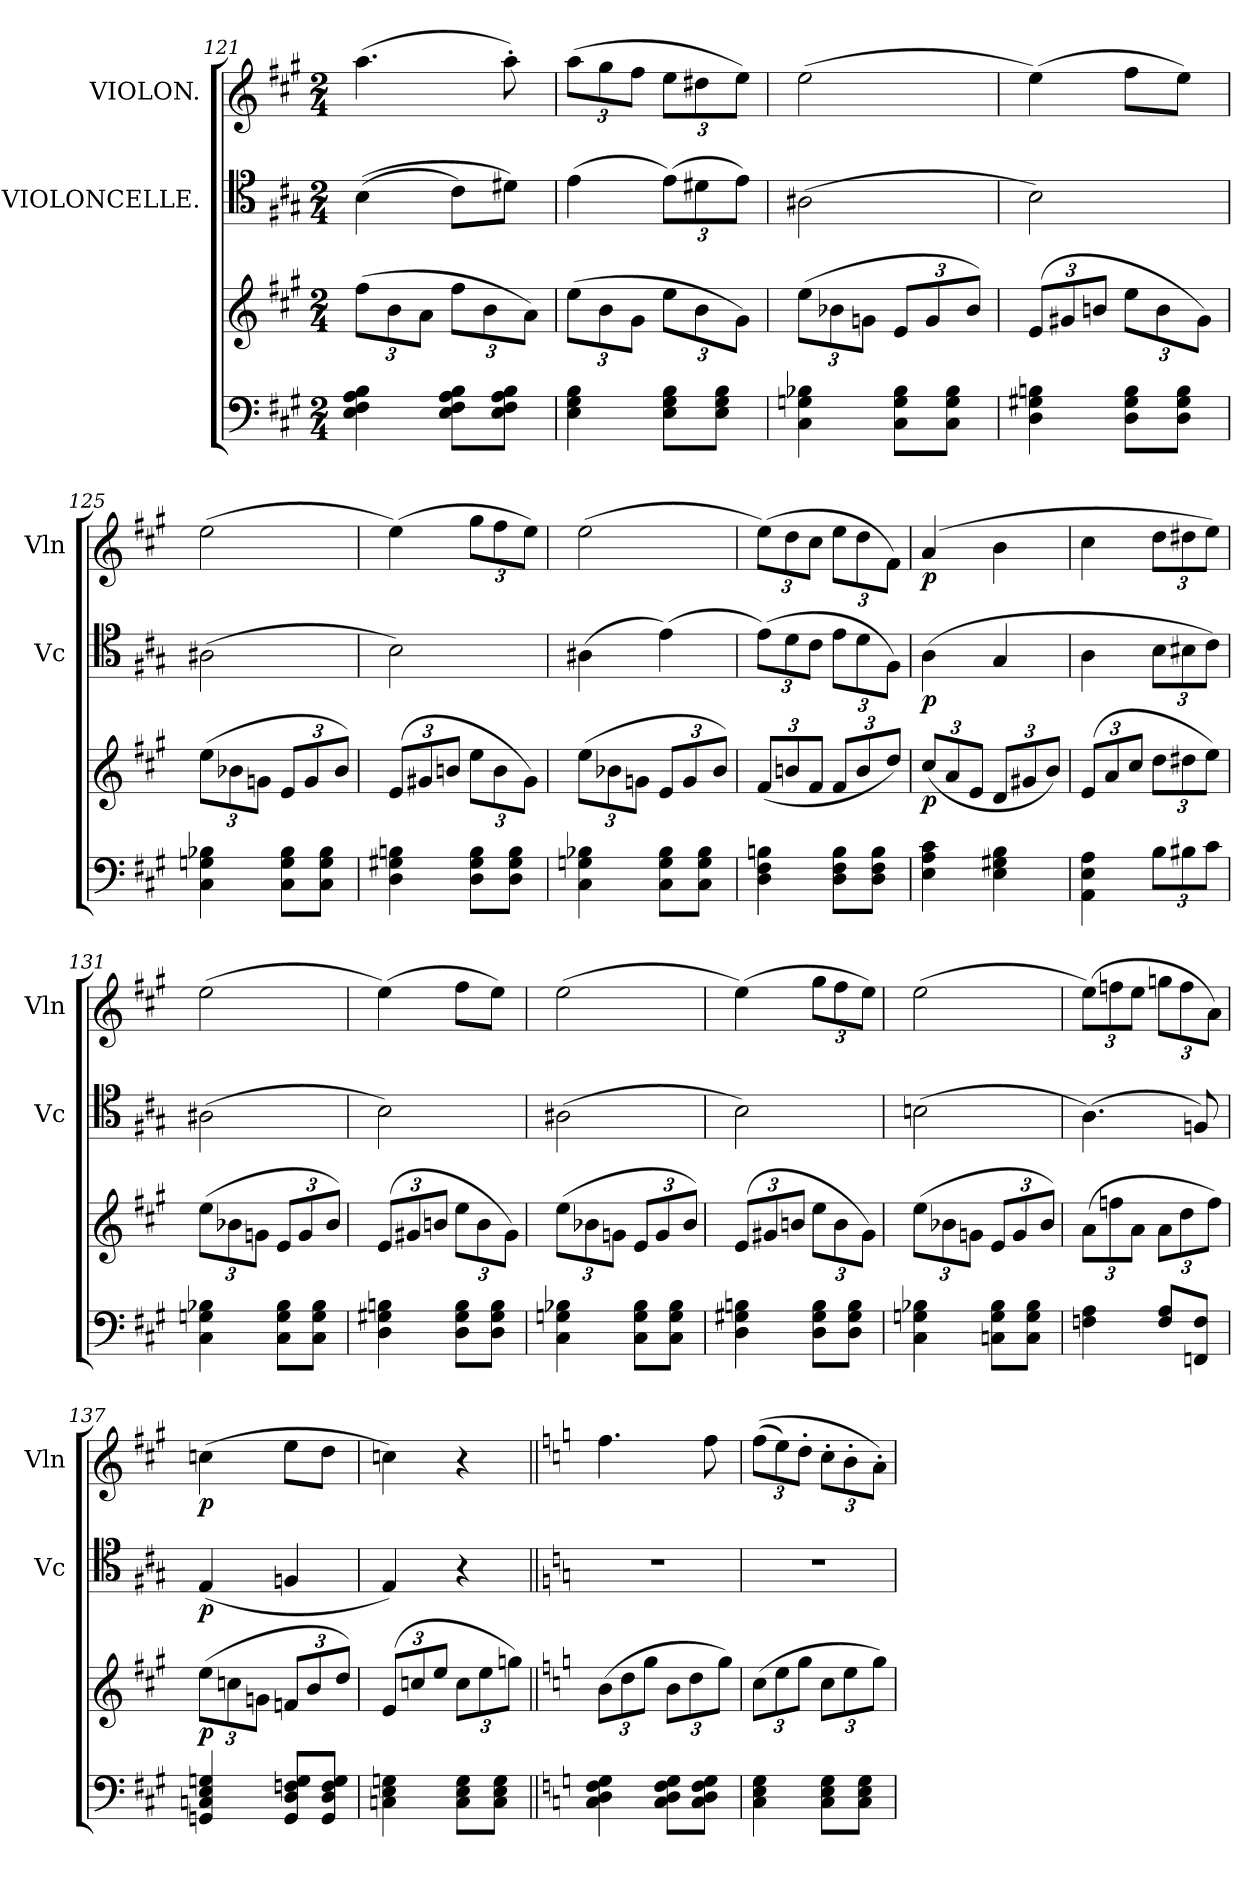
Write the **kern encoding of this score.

**kern	**kern	**dynam	**kern	**dynam	**kern	**dynam
*part3	*part3	*part3	*part2	*part2	*part1	*part1
*staff4	*staff3	*staff3/4	*staff2	*staff2	*staff1	*staff1
*	*	*	*I"VIOLONCELLE.	*	*I"VIOLON.	*
*	*	*	*I'Vc	*	*I'Vln	*
!!LO:LB:g=z
*clefF4	*clefG2	*	*clefC4	*	*clefG2	*
*k[f#c#g#]	*k[f#c#g#]	*	*k[f#c#g#]	*	*k[f#c#g#]	*
*M2/4	*M2/4	*	*M2/4	*	*M2/4	*
*	*Xbrackettup	*	*	*	*	*
=121	=121	=121	=121	=121	=121	=121
4E\ 4F#\ 4A\ 4B\	(>12ff#\L	.	(>(>4B\	.	(>4.aa\	.
.	12b\	.	.	.	.	.
.	12a\J	.	.	.	.	.
8E\ 8F#\ 8A\ 8B\L	12ff#\L	.	8c#\L)	.	.	.
.	12b\	.	.	.	.	.
8E\ 8F#\ 8A\ 8B\J	.	.	8d#X\J)	.	8aa'\)	.
.	12a\J)	.	.	.	.	.
=122	=122	=122	=122	=122	=122	=122
*	*	*	*	*	*Xbrackettup	*
4E\ 4G#\ 4B\	(>12ee\L	.	(>4e\	.	(>12aa\L	.
.	12b\	.	.	.	12gg#\	.
.	12g#\J	.	.	.	12ff#\J	.
*	*	*	*Xbrackettup	*	*	*
8E\ 8G#\ 8B\L	12ee\L	.	(>12e\L)	.	12ee\L	.
.	12b\	.	12d#X\	.	12dd#X\	.
8E\ 8G#\ 8B\J	.	.	.	.	.	.
.	12g#\J)	.	12e\J)	.	12ee\J)	.
=123	=123	=123	=123	=123	=123	=123
!	!	!	!	!LO:DY:b	!	!LO:DY:b
4C#\ 4Gn\ 4B-X\	(>12ee\L	.	(>2A#X\	cresc.	(>2ee\	cresc.
.	12b-X\	.	.	.	.	.
.	12gn\J	.	.	.	.	.
!	!	!LO:DY:b	!	!	!	!
8C#\ 8G\ 8B-\L	12e/L	cresc.	.	.	.	.
.	12g/	.	.	.	.	.
8C#\ 8G\ 8B-\J	.	.	.	.	.	.
.	12b-/J)	.	.	.	.	.
=124	=124	=124	=124	=124	=124	=124
4D\ 4G#X\ 4Bn\	(>12e/L	.	2B\)	.	(>4ee\)	.
.	12g#X/	.	.	.	.	.
.	12bn/J	.	.	.	.	.
8D\ 8G#\ 8B\L	12ee\L	.	.	.	8ff#\L	.
.	12b\	.	.	.	.	.
8D\ 8G#\ 8B\J	.	.	.	.	8ee\J)	.
.	12g#\J)	.	.	.	.	.
=125	=125	=125	=125	=125	=125	=125
4C#\ 4Gn\ 4B-X\	(>12ee\L	.	(>2A#X\	.	(>2ee\	.
.	12b-X\	.	.	.	.	.
.	12gn\J	.	.	.	.	.
8C#\ 8G\ 8B-\L	12e/L	.	.	.	.	.
.	12g/	.	.	.	.	.
8C#\ 8G\ 8B-\J	.	.	.	.	.	.
.	12b-/J)	.	.	.	.	.
=126	=126	=126	=126	=126	=126	=126
4D\ 4G#X\ 4Bn\	(>12e/L	.	2B\)	.	(>4ee\)	.
.	12g#X/	.	.	.	.	.
.	12bn/J	.	.	.	.	.
8D\ 8G#\ 8B\L	12ee\L	.	.	.	12gg#\L	.
.	12b\	.	.	.	12ff#\	.
8D\ 8G#\ 8B\J	.	.	.	.	.	.
.	12g#\J)	.	.	.	12ee\J)	.
=127	=127	=127	=127	=127	=127	=127
!	!	!	!	!	!	!LO:DY:b
4C#\ 4Gn\ 4B-X\	(>12ee\L	.	(>4A#X\	.	(>2ee\	dim.
.	12b-X\	.	.	.	.	.
.	12gn\J	.	.	.	.	.
!	!	!LO:DY:b	!	!LO:DY:b	!	!
8C#\ 8G\ 8B-\L	12e/L	dim.	(>4e\)	dim.	.	.
.	12g/	.	.	.	.	.
8C#\ 8G\ 8B-\J	.	.	.	.	.	.
.	12b-/J)	.	.	.	.	.
!!LO:LB:g=z
=128	=128	=128	=128	=128	=128	=128
4D\ 4F#\ 4Bn\	(<12f#/L	.	(>12e\L)	.	(>12ee\L)	.
.	12bn/	.	12d\	.	12dd\	.
.	12f#/J	.	12c#\J	.	12cc#\J	.
8D\ 8F#\ 8B\L	12f#/L	.	12e\L	.	12ee\L	.
.	12b/	.	12d\	.	12dd\	.
8D\ 8F#\ 8B\J	.	.	.	.	.	.
.	12dd/J)	.	12F#\J)	.	12f#\J)	.
=129	=129	=129	=129	=129	=129	=129
!	!	!LO:DY:b	!	!LO:DY:b	!	!LO:DY:b
4E\ 4A\ 4c#\	(<12cc#/L	p	(>4A\	p	(>4a/	p
.	12a/	.	.	.	.	.
.	12e/J	.	.	.	.	.
4E\ 4G#X\ 4B\	12d/L	.	4G#/	.	4b\	.
.	12g#X/	.	.	.	.	.
.	12b/J)	.	.	.	.	.
=130	=130	=130	=130	=130	=130	=130
4AA\ 4E\ 4A\	(>12e/L	.	4A\	.	4cc#\	.
.	12a/	.	.	.	.	.
.	12cc#/J	.	.	.	.	.
*Xbrackettup	*	*	*	*	*	*
!	!	!LO:DY:b	!	!LO:DY:b	!	!LO:DY:b
12B\L	12dd\L	cresc.	12B\L	cresc.	12dd\L	cresc.
12B#X\	12dd#X\	.	12B#X\	.	12dd#X\	.
12c#\J	12ee\J)	.	12c#\J)	.	12ee\J)	.
=131	=131	=131	=131	=131	=131	=131
4C#\ 4Gn\ 4B-X\	(>12ee\L	.	(>2A#X\	.	(>2ee\	.
.	12b-X\	.	.	.	.	.
.	12gn\J	.	.	.	.	.
8C#\ 8G\ 8B-\L	12e/L	.	.	.	.	.
.	12g/	.	.	.	.	.
8C#\ 8G\ 8B-\J	.	.	.	.	.	.
.	12b-/J)	.	.	.	.	.
=132	=132	=132	=132	=132	=132	=132
4D\ 4G#X\ 4Bn\	(>12e/L	.	2B\)	.	(>4ee\)	.
.	12g#X/	.	.	.	.	.
.	12bn/J	.	.	.	.	.
8D\ 8G#\ 8B\L	12ee\L	.	.	.	8ff#\L	.
.	12b\	.	.	.	.	.
8D\ 8G#\ 8B\J	.	.	.	.	8ee\J)	.
.	12g#\J)	.	.	.	.	.
=133	=133	=133	=133	=133	=133	=133
4C#\ 4Gn\ 4B-X\	(>12ee\L	.	(>2A#X\	.	(>2ee\	.
.	12b-X\	.	.	.	.	.
.	12gn\J	.	.	.	.	.
8C#\ 8G\ 8B-\L	12e/L	.	.	.	.	.
.	12g/	.	.	.	.	.
8C#\ 8G\ 8B-\J	.	.	.	.	.	.
.	12b-/J)	.	.	.	.	.
=134	=134	=134	=134	=134	=134	=134
4D\ 4G#X\ 4Bn\	(>12e/L	.	2B\)	.	(>4ee\)	.
.	12g#X/	.	.	.	.	.
.	12bn/J	.	.	.	.	.
8D\ 8G#\ 8B\L	12ee\L	.	.	.	12gg#\L	.
.	12b\	.	.	.	12ff#\	.
8D\ 8G#\ 8B\J	.	.	.	.	.	.
.	12g#\J)	.	.	.	12ee\J)	.
!!LO:PB:g=z
=135	=135	=135	=135	=135	=135	=135
*	*	*	*^	*	*^	*
4C#\ 4Gn\ 4B-X\	(>12ee\L	.	(>2Bn\	4ryy	.	(>2ee\	4ryy	.
.	12b-X\	.	.	.	.	.	.	.
.	12gn\J	.	.	.	.	.	.	.
!	!	!LO:DY:b	!	!	!LO:DY:b	!	!	!LO:DY:b
8Cn\ 8G\ 8B-\L	12e/L	dim.	.	4ryy	dim.	.	4ryy	dim.
.	12g/	.	.	.	.	.	.	.
8C\ 8G\ 8B-\J	.	.	.	.	.	.	.	.
.	12b-/J)	.	.	.	.	.	.	.
*	*	*	*v	*v	*	*	*	*
*	*	*	*	*	*v	*v	*
=136	=136	=136	=136	=136	=136	=136
4Fn\ 4A\	(>12a\L	.	(>4.A\)	.	(>12ee\L)	.
.	12ffn\	.	.	.	12ffn\	.
.	12a\J	.	.	.	12ee\J	.
8F/ 8A/L	12a\L	.	.	.	12ggn\L	.
.	12dd\	.	.	.	12ff\	.
8FFn/ 8F/J	.	.	8Fn/)	.	.	.
.	12ff\J)	.	.	.	12a\J)	.
=137	=137	=137	=137	=137	=137	=137
!	!	!LO:DY:b	!	!LO:DY:b	!	!LO:DY:b
4GGn/ 4Cn/ 4E/ 4Gn/	(>12ee\L	p	(<4E/	p	(>4ccn\	p
.	12ccn\	.	.	.	.	.
.	12gn\J	.	.	.	.	.
8GG/ 8D/ 8Fn/ 8G/L	12fn/L	.	4Fn/	.	8ee\L	.
.	12b/	.	.	.	.	.
8GG/ 8D/ 8F/ 8G/J	.	.	.	.	8dd\J	.
.	12dd/J)	.	.	.	.	.
=138	=138	=138	=138	=138	=138	=138
4Cn\ 4E\ 4Gn\	(>12e/L	.	4E/)	.	4ccn\)	.
.	12ccn/	.	.	.	.	.
.	12ee/J	.	.	.	.	.
8C\ 8E\ 8G\L	12cc\L	.	4r	.	4r	.
.	12ee\	.	.	.	.	.
8C\ 8E\ 8G\J	.	.	.	.	.	.
.	12ggn\J)	.	.	.	.	.
=139||	=139||	=139||	=139||	=139||	=139||	=139||
*k[]	*k[]	*	*k[]	*	*k[]	*
4C\ 4D\ 4F\ 4G\	(>12b\L	.	2r	.	4.ff\	.
.	12dd\	.	.	.	.	.
.	12gg\J	.	.	.	.	.
8C\ 8D\ 8F\ 8G\L	12b\L	.	.	.	.	.
.	12dd\	.	.	.	.	.
8C\ 8D\ 8F\ 8G\J	.	.	.	.	8ff\	.
.	12gg\J)	.	.	.	.	.
=140	=140	=140	=140	=140	=140	=140
4C\ 4E\ 4G\	(>12cc\L	.	2r	.	(>(>12ff\L	.
.	12ee\	.	.	.	12ee\)	.
.	12gg\J	.	.	.	12dd'\J	.
8C\ 8E\ 8G\L	12cc\L	.	.	.	12cc'\L	.
.	12ee\	.	.	.	12b'\	.
8C\ 8E\ 8G\J	.	.	.	.	.	.
.	12gg\J)	.	.	.	12a'\J)	.
=	=	=	=	=	=	=
*-	*-	*-	*-	*-	*-	*-
